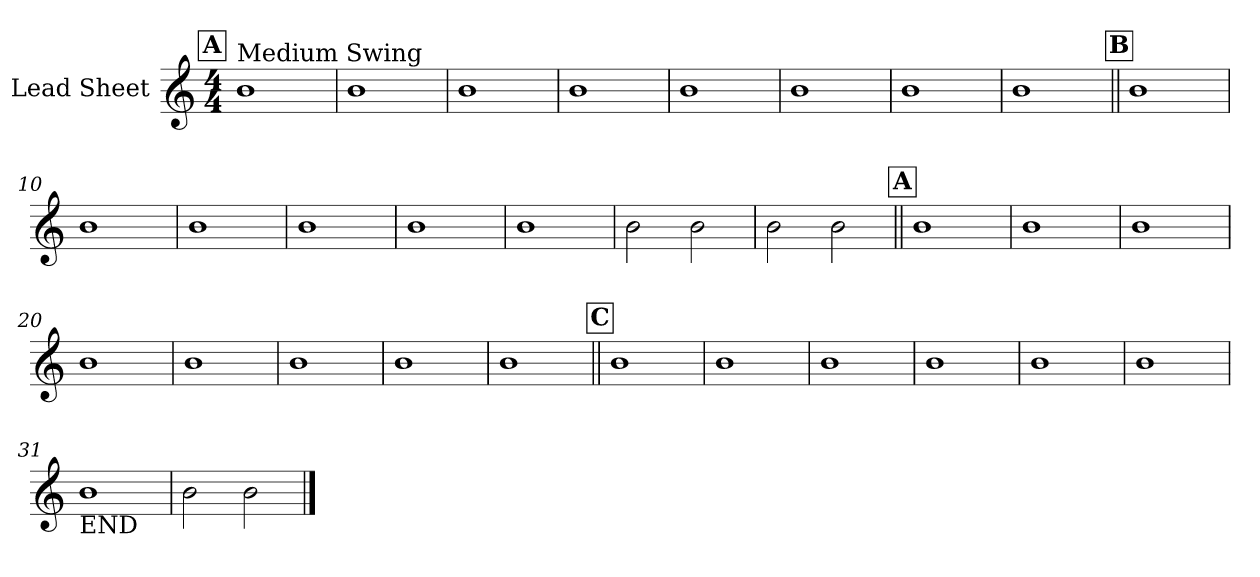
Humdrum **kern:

**kern
*part1
*staff1
*I"Lead Sheet
*clefG2
*k[]
*M4/4
!!LO:REH:place=s1:a:fs=14:t=A
=1
!LO:TX:a:t=Medium Swing
1b
=2
1b
=3
1b
=4
1b
!!LO:LB:g=z
=5
1b
=6
1b
=7
1b
=8
1b
!!LO:LB:g=z
!!LO:REH:place=s1:a:fs=14:t=B
=9||
1b
=10
1b
=11
1b
=12
1b
!!LO:LB:g=z
=13
1b
=14
1b
=15
2b\
2b\
=16
2b\
2b\
!!LO:LB:g=z
!!LO:REH:place=s1:a:fs=14:t=A
=17||
1b
=18
1b
=19
1b
=20
1b
!!LO:LB:g=z
=21
1b
=22
1b
=23
1b
=24
1b
!!LO:LB:g=z
!!LO:REH:place=s1:a:fs=14:t=C
=25||
1b
=26
1b
=27
1b
=28
1b
!!LO:LB:g=z
=29
1b
=30
1b
=31
!LO:TX:b:t=END
1b
=32
2b\
2b\
==
*-
